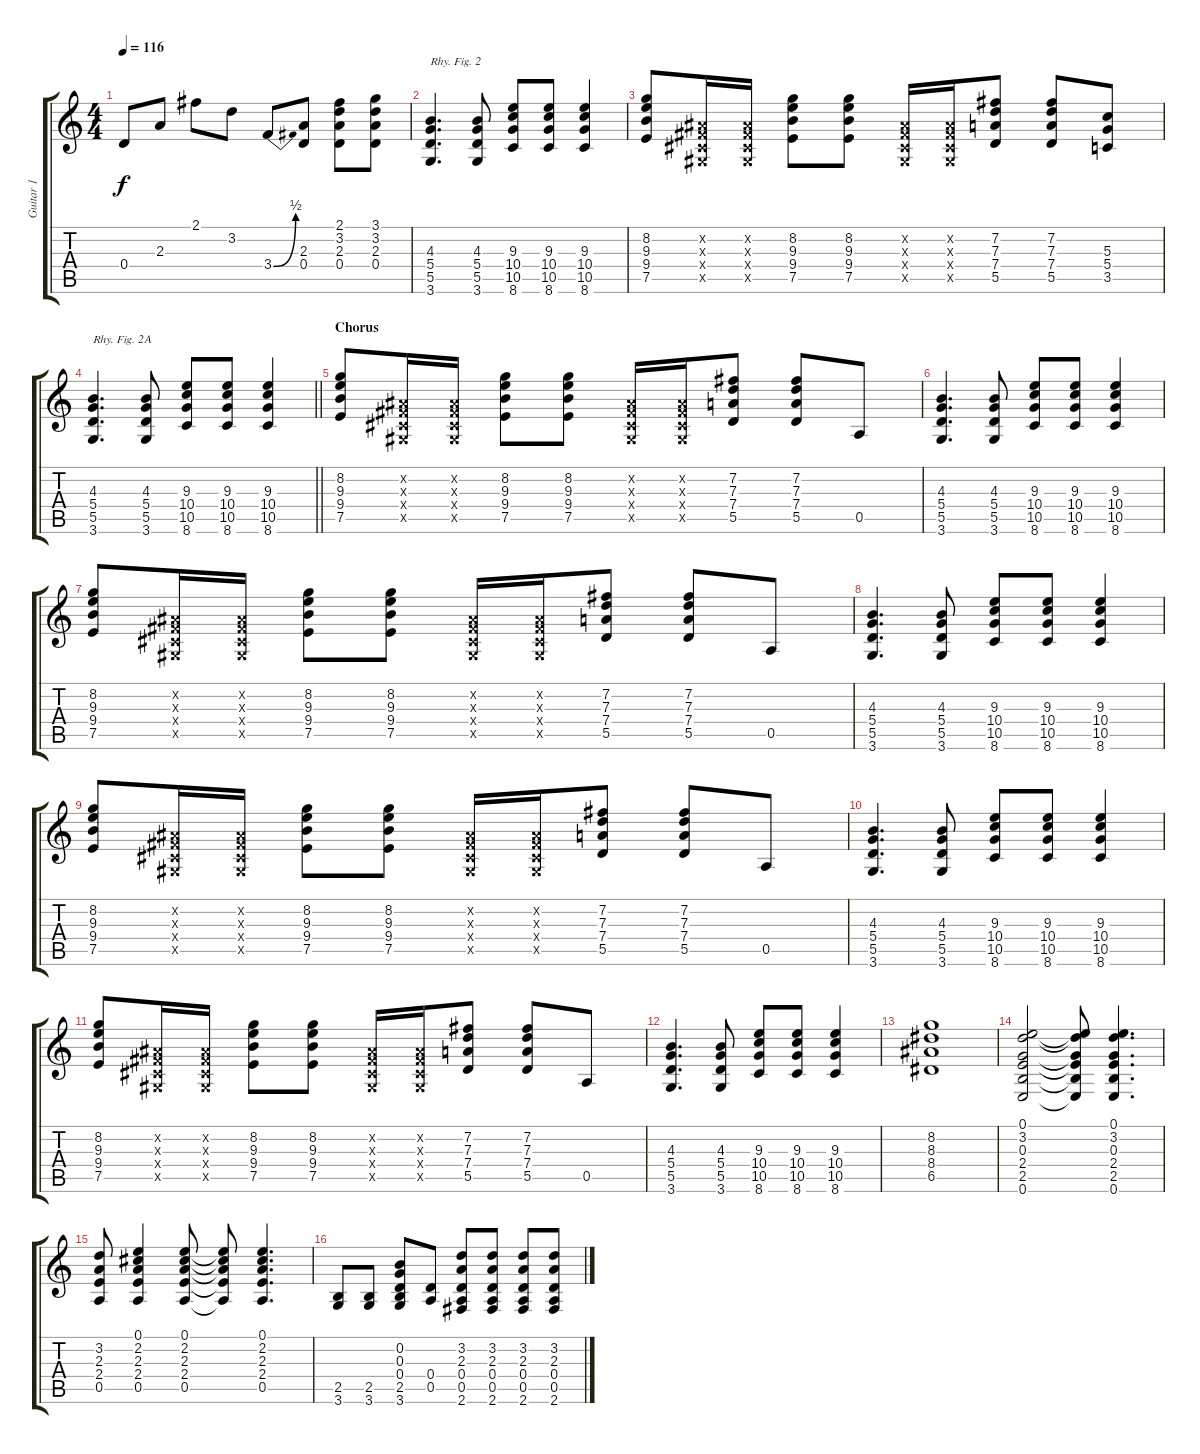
\track ("Guitar 1" "Guitar 1") {instrument acousticguitarnylon}
\staff {score tabs}
\tuning (E4 B3 G3 D3 A2 E2) {hide}
\ts (4 4)
\tempo 116
\clef g2
\ks c
0.4.8{dy f} 2.3.8 2.1.8 3.2.8 3.4{be (bend 0 0 60 2)}.8 (2.3 0.4).8 (2.1 3.2 2.3 0.4).8 (3.1 3.2 2.3 0.4).8 |
(4.3 5.4 5.5 3.6).4{d txt "Rhy. Fig. 2"} (4.3 5.4 5.5 3.6).8 (9.3 10.4 10.5 8.6).8 (9.3 10.4 10.5 8.6).8 (9.3 10.4 10.5 8.6).4 |
(8.2 9.3 9.4 7.5).8 (-1.2{x} -1.3{x} -1.4{x} -1.5{x}).16 (-1.2{x} -1.3{x} -1.4{x} -1.5{x}).16 (8.2 9.3 9.4 7.5).8 (8.2 9.3 9.4 7.5).8 (-1.2{x} -1.3{x} -1.4{x} -1.5{x}).16 (-1.2{x} -1.3{x} -1.4{x} -1.5{x}).16 (7.2 7.3 7.4 5.5).8 (7.2 7.3 7.4 5.5).8 (5.3 5.4 3.5).8 |
\barLineRight lightlight
(4.3 5.4 5.5 3.6).4{d txt "Rhy. Fig. 2A"} (4.3 5.4 5.5 3.6).8 (9.3 10.4 10.5 8.6).8 (9.3 10.4 10.5 8.6).8 (9.3 10.4 10.5 8.6).4 |
\section ("" "Chorus")
(8.2 9.3 9.4 7.5).8 (-1.2{x} -1.3{x} -1.4{x} -1.5{x}).16 (-1.2{x} -1.3{x} -1.4{x} -1.5{x}).16 (8.2 9.3 9.4 7.5).8 (8.2 9.3 9.4 7.5).8 (-1.2{x} -1.3{x} -1.4{x} -1.5{x}).16 (-1.2{x} -1.3{x} -1.4{x} -1.5{x}).16 (7.2 7.3 7.4 5.5).8 (7.2 7.3 7.4 5.5).8 0.5.8 |
(4.3 5.4 5.5 3.6).4{d} (4.3 5.4 5.5 3.6).8 (9.3 10.4 10.5 8.6).8 (9.3 10.4 10.5 8.6).8 (9.3 10.4 10.5 8.6).4 |
(8.2 9.3 9.4 7.5).8 (-1.2{x} -1.3{x} -1.4{x} -1.5{x}).16 (-1.2{x} -1.3{x} -1.4{x} -1.5{x}).16 (8.2 9.3 9.4 7.5).8 (8.2 9.3 9.4 7.5).8 (-1.2{x} -1.3{x} -1.4{x} -1.5{x}).16 (-1.2{x} -1.3{x} -1.4{x} -1.5{x}).16 (7.2 7.3 7.4 5.5).8 (7.2 7.3 7.4 5.5).8 0.5.8 |
(4.3 5.4 5.5 3.6).4{d} (4.3 5.4 5.5 3.6).8 (9.3 10.4 10.5 8.6).8 (9.3 10.4 10.5 8.6).8 (9.3 10.4 10.5 8.6).4 |
(8.2 9.3 9.4 7.5).8 (-1.2{x} -1.3{x} -1.4{x} -1.5{x}).16 (-1.2{x} -1.3{x} -1.4{x} -1.5{x}).16 (8.2 9.3 9.4 7.5).8 (8.2 9.3 9.4 7.5).8 (-1.2{x} -1.3{x} -1.4{x} -1.5{x}).16 (-1.2{x} -1.3{x} -1.4{x} -1.5{x}).16 (7.2 7.3 7.4 5.5).8 (7.2 7.3 7.4 5.5).8 0.5.8 |
(4.3 5.4 5.5 3.6).4{d} (4.3 5.4 5.5 3.6).8 (9.3 10.4 10.5 8.6).8 (9.3 10.4 10.5 8.6).8 (9.3 10.4 10.5 8.6).4 |
(8.2 9.3 9.4 7.5).8 (-1.2{x} -1.3{x} -1.4{x} -1.5{x}).16 (-1.2{x} -1.3{x} -1.4{x} -1.5{x}).16 (8.2 9.3 9.4 7.5).8 (8.2 9.3 9.4 7.5).8 (-1.2{x} -1.3{x} -1.4{x} -1.5{x}).16 (-1.2{x} -1.3{x} -1.4{x} -1.5{x}).16 (7.2 7.3 7.4 5.5).8 (7.2 7.3 7.4 5.5).8 0.5.8 |
(4.3 5.4 5.5 3.6).4{d} (4.3 5.4 5.5 3.6).8 (9.3 10.4 10.5 8.6).8 (9.3 10.4 10.5 8.6).8 (9.3 10.4 10.5 8.6).4 |
(8.2 8.3 8.4 6.5).1 |
(0.1 3.2 0.3 2.4 2.5 0.6).2 (0.1{t} 3.2{t} 0.3{t} 2.4{t} 2.5{t} 0.6{t}).8 (0.1 3.2 0.3 2.4 2.5 0.6).4{d} |
(3.2 2.3 2.4 0.5).8 (0.1 2.2 2.3 2.4 0.5).4 (0.1 2.2 2.3 2.4 0.5).8 (0.1{t} 2.2{t} 2.3{t} 2.4{t} 0.5{t}).8 (0.1 2.2 2.3 2.4 0.5).4{d} |
(2.5 3.6).8 (2.5 3.6).8 (0.2 0.3 0.4 2.5 3.6).8 (0.4 0.5).8 (3.2 2.3 0.4 0.5 2.6).8 (3.2 2.3 0.4 0.5 2.6).8 (3.2 2.3 0.4 0.5 2.6).8 (3.2 2.3 0.4 0.5 2.6).8
